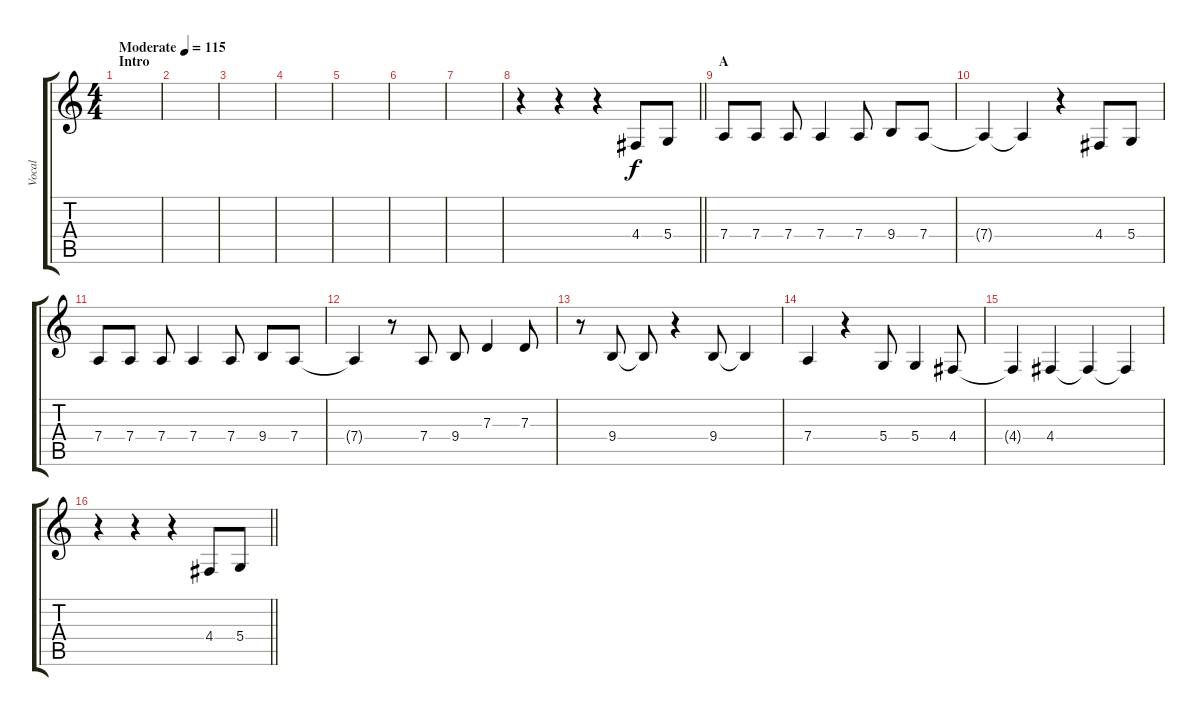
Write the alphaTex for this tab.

\track ("Vocal" "Vocal") {instrument clarinet}
\staff {score tabs}
\tuning (E4 B3 G3 D3 A2 E2) {hide}
\ts (4 4)
\section ("" "Intro")
\tempo (115 "Moderate")
\clef g2
\ks c
|
|
|
|
|
|
|
\barLineRight lightlight
r.4 r.4 r.4 4.4.8 5.4.8 |
\section ("" "A")
7.4.8 7.4.8 7.4.8 7.4.4 7.4.8 9.4.8 7.4.8 |
7.4{t}.4 7.4{t}.4 r.4 4.4.8 5.4.8 |
7.4.8 7.4.8 7.4.8 7.4.4 7.4.8 9.4.8 7.4.8 |
7.4{t}.4 r.8 7.4.8 9.4.8 7.3.4 7.3.8 |
r.8 9.4.8 9.4{t}.8 r.4 9.4.8 9.4{t}.4 |
7.4.4 r.4 5.4.8 5.4.4 4.4.8 |
4.4{t}.4 4.4.4 4.4{t}.4 4.4{t}.4 |
\barLineRight lightlight
r.4 r.4 r.4 4.4.8 5.4.8
